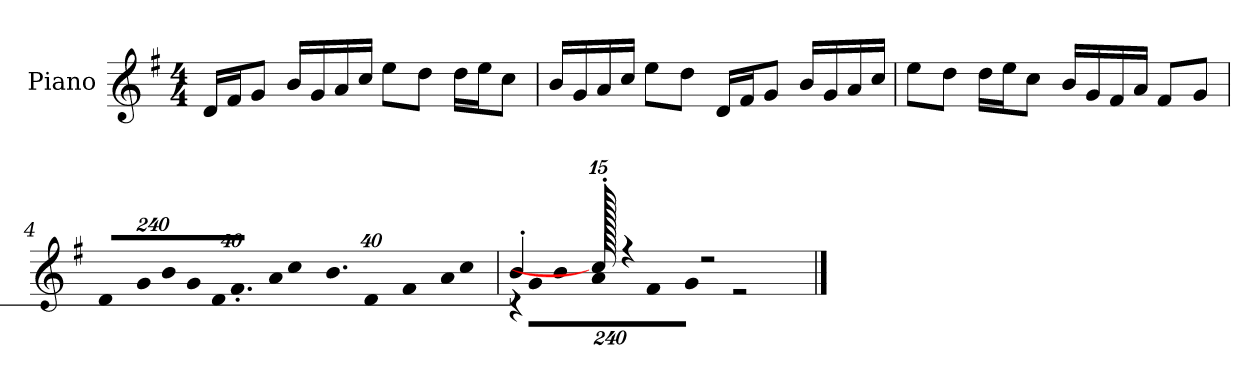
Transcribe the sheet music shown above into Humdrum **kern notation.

**kern
*part1
*staff1
*I"Piano
*I'P-no
*clefG2
*k[f#]
*M4/4
*MM90
=1
16d/LL
16f#/J
8g/J
16b/LL
16g/
16a/
16cc/JJ
8ee\L
8dd\J
16dd\LL
16ee\J
8cc\J
=2
16b/LL
16g/
16a/
16cc/JJ
8ee\L
8dd\J
16d/LL
16f#/J
8g/J
16b/LL
16g/
16a/
16cc/JJ
=3
8ee\L
8dd\J
16dd\LL
16ee\J
8cc\J
16b/LL
16g/
16f#/
16a/JJ
8f#/L
8g/J
!!LO:LB:g=z
=4
*Xbrackettup
!LO:N:vis=8
960%137d/L
!LO:N:vis=16
1920%137g/L
!LO:N:vis=16
1920%137b/
!LO:N:vis=16
1920%137g/
!LO:N:vis=32
640%23d/K
!LO:N:vis=16.
960%103f#'/JJ
!LO:N:vis=32
640%23a/KLL
!LO:N:vis=16
1920%137cc/
!LO:N:vis=16.
960%103b/
!LO:N:vis=16
1920%137d/
!LO:N:vis=16
1920%137f#/
!LO:N:vis=32
640%23a/K
[384%41cc/J
=5
*^
*	*brackettup
!	!LO:N:vis=32
4b'/	640%23r
!	!LO:N:vis=16
.	1920%137g\LL
!	!LO:N:vis=32
.	640%23b\K
!	!LO:N:vis=16
.	1920%137a\J
!	!LO:N:vis=8
.	960%137f#\
1920cc'/]	.
4r	.
!	!LO:N:vis=8
.	960%137g\J
.	2r
2r	.
.	1920ryy
*v	*v
==
*-
